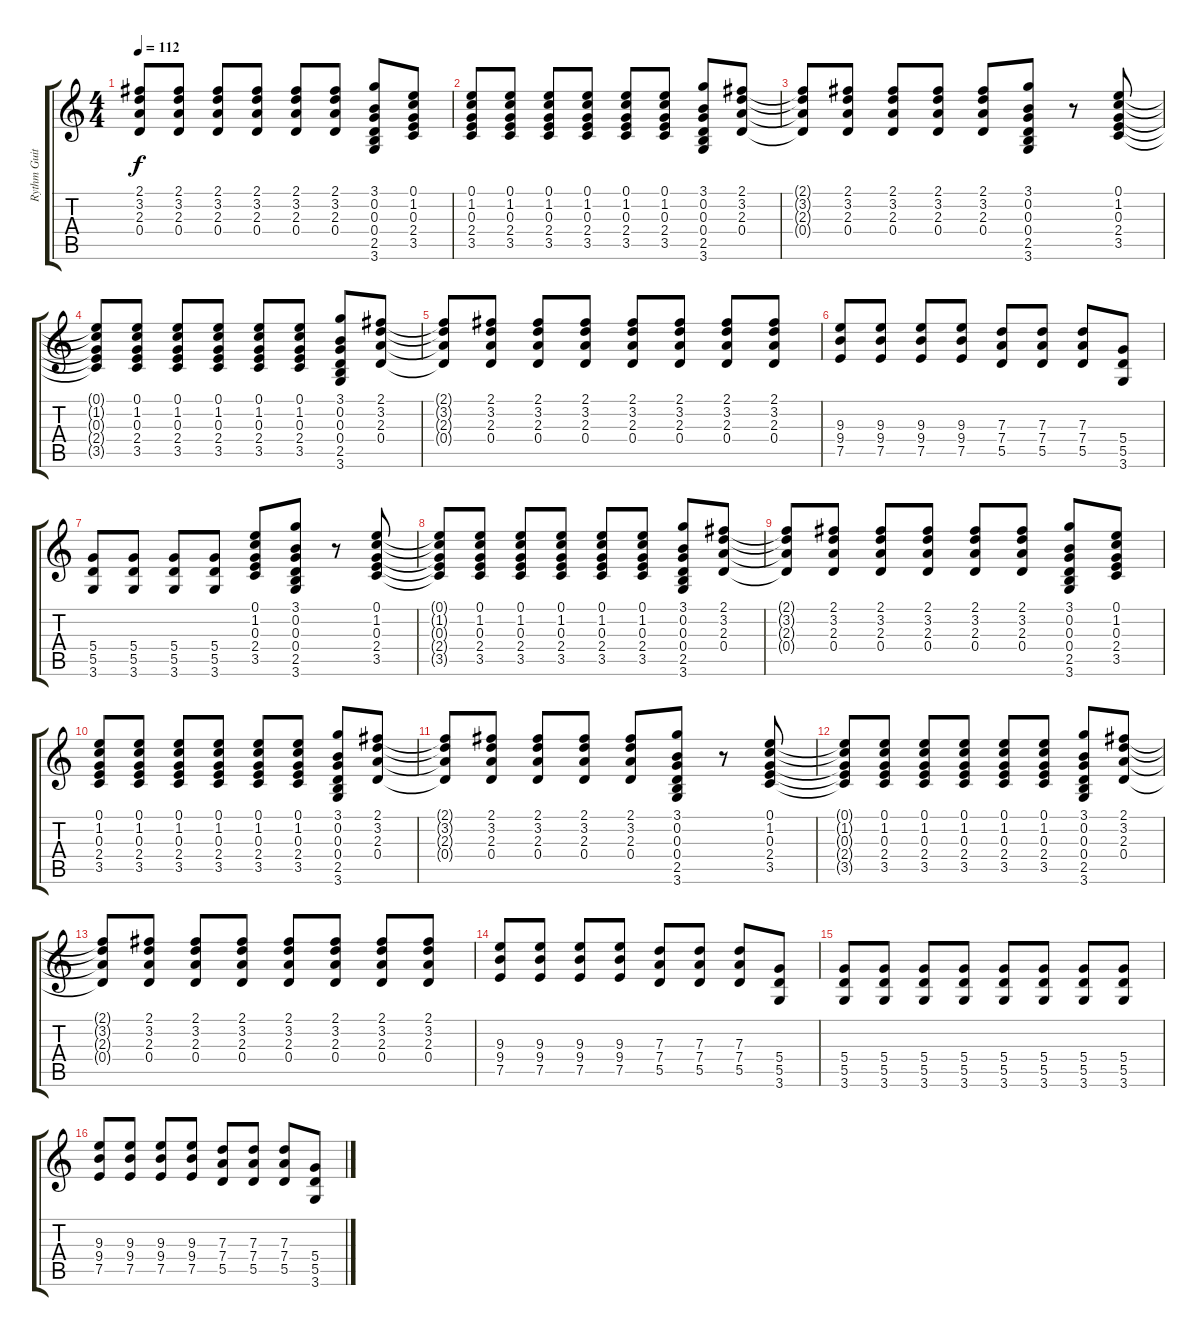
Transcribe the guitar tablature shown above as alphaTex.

\track ("Rythm Guitar" "Rythm Guit") {instrument electricguitarmuted}
\staff {score tabs}
\tuning (E4 B3 G3 D3 A2 E2) {hide}
\ts (4 4)
\tempo 112
\clef g2
\ks c
(2.1{t} 3.2{t} 2.3{t} 0.4{t}).8{dy f} (2.1 3.2 2.3 0.4).8 (2.1 3.2 2.3 0.4).8 (2.1 3.2 2.3 0.4).8 (2.1 3.2 2.3 0.4).8 (2.1 3.2 2.3 0.4).8 (3.1 0.2 0.3 0.4 2.5 3.6).8 (0.1 1.2 0.3 2.4 3.5).8 |
(0.1 1.2 0.3 2.4 3.5).8 (0.1 1.2 0.3 2.4 3.5).8 (0.1 1.2 0.3 2.4 3.5).8 (0.1 1.2 0.3 2.4 3.5).8 (0.1 1.2 0.3 2.4 3.5).8 (0.1 1.2 0.3 2.4 3.5).8 (3.1 0.2 0.3 0.4 2.5 3.6).8 (2.1 3.2 2.3 0.4).8 |
(2.1{t} 3.2{t} 2.3{t} 0.4{t}).8 (2.1 3.2 2.3 0.4).8 (2.1 3.2 2.3 0.4).8 (2.1 3.2 2.3 0.4).8 (2.1 3.2 2.3 0.4).8 (3.1 0.2 0.3 0.4 2.5 3.6).8 r.8 (0.1 1.2 0.3 2.4 3.5).8 |
(0.1{t} 1.2{t} 0.3{t} 2.4{t} 3.5{t}).8 (0.1 1.2 0.3 2.4 3.5).8 (0.1 1.2 0.3 2.4 3.5).8 (0.1 1.2 0.3 2.4 3.5).8 (0.1 1.2 0.3 2.4 3.5).8 (0.1 1.2 0.3 2.4 3.5).8 (3.1 0.2 0.3 0.4 2.5 3.6).8 (2.1 3.2 2.3 0.4).8 |
(2.1{t} 3.2{t} 2.3{t} 0.4{t}).8 (2.1 3.2 2.3 0.4).8 (2.1 3.2 2.3 0.4).8 (2.1 3.2 2.3 0.4).8 (2.1 3.2 2.3 0.4).8 (2.1 3.2 2.3 0.4).8 (2.1 3.2 2.3 0.4).8 (2.1 3.2 2.3 0.4).8 |
(9.3 9.4 7.5).8 (9.3 9.4 7.5).8 (9.3 9.4 7.5).8 (9.3 9.4 7.5).8 (7.3 7.4 5.5).8 (7.3 7.4 5.5).8 (7.3 7.4 5.5).8 (5.4 5.5 3.6).8 |
(5.4 5.5 3.6).8 (5.4 5.5 3.6).8 (5.4 5.5 3.6).8 (5.4 5.5 3.6).8 (0.1 1.2 0.3 2.4 3.5).8 (3.1 0.2 0.3 0.4 2.5 3.6).8 r.8 (0.1 1.2 0.3 2.4 3.5).8 |
(0.1{t} 1.2{t} 0.3{t} 2.4{t} 3.5{t}).8 (0.1 1.2 0.3 2.4 3.5).8 (0.1 1.2 0.3 2.4 3.5).8 (0.1 1.2 0.3 2.4 3.5).8 (0.1 1.2 0.3 2.4 3.5).8 (0.1 1.2 0.3 2.4 3.5).8 (3.1 0.2 0.3 0.4 2.5 3.6).8 (2.1 3.2 2.3 0.4).8 |
(2.1{t} 3.2{t} 2.3{t} 0.4{t}).8 (2.1 3.2 2.3 0.4).8 (2.1 3.2 2.3 0.4).8 (2.1 3.2 2.3 0.4).8 (2.1 3.2 2.3 0.4).8 (2.1 3.2 2.3 0.4).8 (3.1 0.2 0.3 0.4 2.5 3.6).8 (0.1 1.2 0.3 2.4 3.5).8 |
(0.1 1.2 0.3 2.4 3.5).8 (0.1 1.2 0.3 2.4 3.5).8 (0.1 1.2 0.3 2.4 3.5).8 (0.1 1.2 0.3 2.4 3.5).8 (0.1 1.2 0.3 2.4 3.5).8 (0.1 1.2 0.3 2.4 3.5).8 (3.1 0.2 0.3 0.4 2.5 3.6).8 (2.1 3.2 2.3 0.4).8 |
(2.1{t} 3.2{t} 2.3{t} 0.4{t}).8 (2.1 3.2 2.3 0.4).8 (2.1 3.2 2.3 0.4).8 (2.1 3.2 2.3 0.4).8 (2.1 3.2 2.3 0.4).8 (3.1 0.2 0.3 0.4 2.5 3.6).8 r.8 (0.1 1.2 0.3 2.4 3.5).8 |
(0.1{t} 1.2{t} 0.3{t} 2.4{t} 3.5{t}).8 (0.1 1.2 0.3 2.4 3.5).8 (0.1 1.2 0.3 2.4 3.5).8 (0.1 1.2 0.3 2.4 3.5).8 (0.1 1.2 0.3 2.4 3.5).8 (0.1 1.2 0.3 2.4 3.5).8 (3.1 0.2 0.3 0.4 2.5 3.6).8 (2.1 3.2 2.3 0.4).8 |
(2.1{t} 3.2{t} 2.3{t} 0.4{t}).8 (2.1 3.2 2.3 0.4).8 (2.1 3.2 2.3 0.4).8 (2.1 3.2 2.3 0.4).8 (2.1 3.2 2.3 0.4).8 (2.1 3.2 2.3 0.4).8 (2.1 3.2 2.3 0.4).8 (2.1 3.2 2.3 0.4).8 |
(9.3 9.4 7.5).8 (9.3 9.4 7.5).8 (9.3 9.4 7.5).8 (9.3 9.4 7.5).8 (7.3 7.4 5.5).8 (7.3 7.4 5.5).8 (7.3 7.4 5.5).8 (5.4 5.5 3.6).8 |
(5.4 5.5 3.6).8 (5.4 5.5 3.6).8 (5.4 5.5 3.6).8 (5.4 5.5 3.6).8 (5.4 5.5 3.6).8 (5.4 5.5 3.6).8 (5.4 5.5 3.6).8 (5.4 5.5 3.6).8 |
(9.3 9.4 7.5).8 (9.3 9.4 7.5).8 (9.3 9.4 7.5).8 (9.3 9.4 7.5).8 (7.3 7.4 5.5).8 (7.3 7.4 5.5).8 (7.3 7.4 5.5).8 (5.4 5.5 3.6).8
